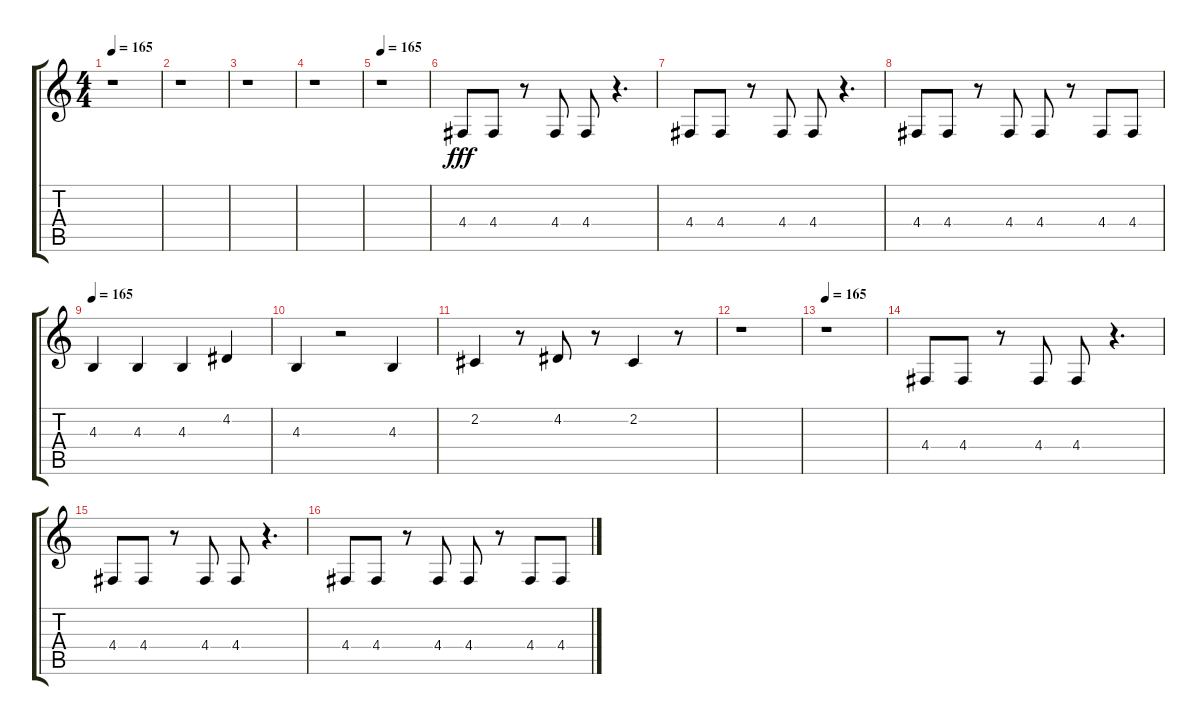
\track "" {instrument oboe}
\staff {score tabs}
\tuning (E4 B3 G3 D3 A2 E2) {hide}
\ts (4 4)
\tempo 165
\clef g2
\ks c
r.1{dy fff instrument oboe} |
r.1 |
r.1 |
r.1 |
\tempo 165
r.1 |
4.4.8 4.4.8 r.8 4.4.8 4.4.8 r.4{d} |
4.4.8 4.4.8 r.8 4.4.8 4.4.8 r.4{d} |
4.4.8 4.4.8 r.8 4.4.8 4.4.8 r.8 4.4.8 4.4.8 |
\tempo 165
4.3.4 4.3.4 4.3.4 4.2.4 |
4.3.4 r.2 4.3.4 |
2.2.4 r.8 4.2.8 r.8 2.2.4 r.8 |
r.1 |
\tempo 165
r.1 |
4.4.8 4.4.8 r.8 4.4.8 4.4.8 r.4{d} |
4.4.8 4.4.8 r.8 4.4.8 4.4.8 r.4{d} |
4.4.8 4.4.8 r.8 4.4.8 4.4.8 r.8 4.4.8 4.4.8
